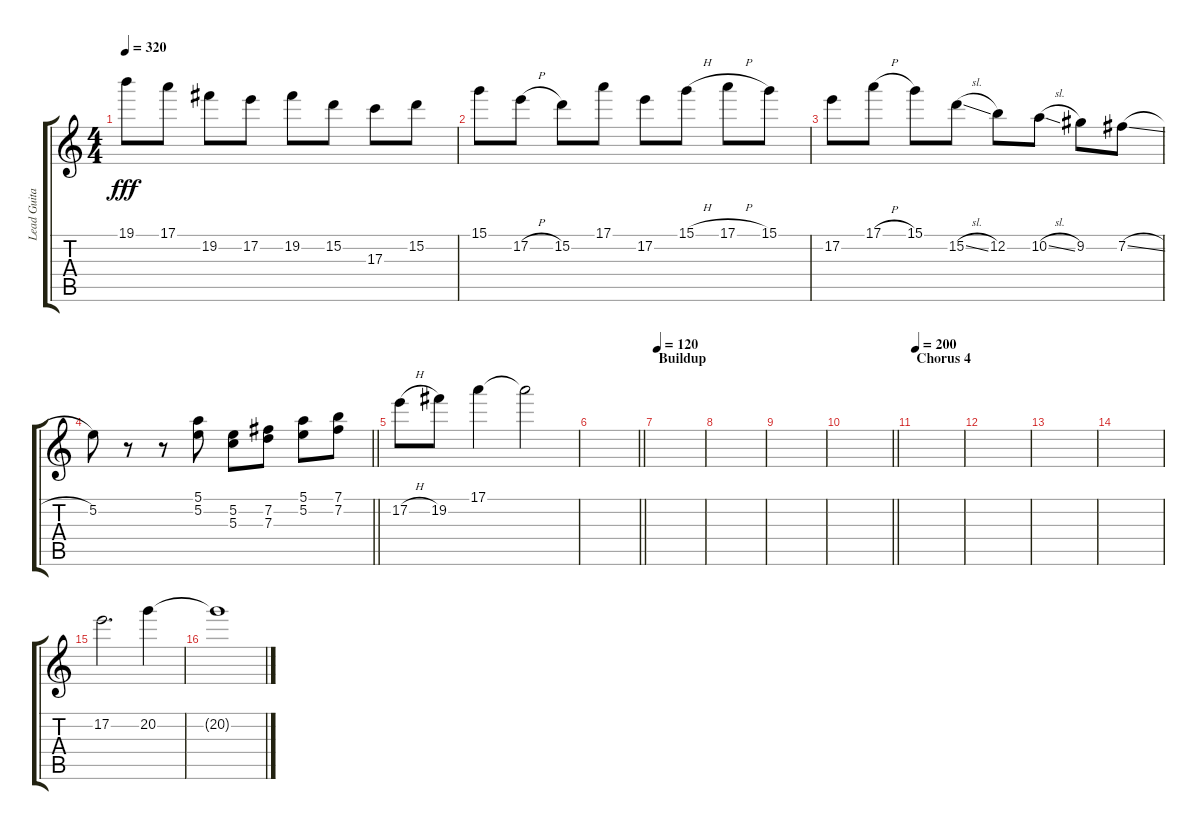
\track ("Lead Guitar" "Lead Guita") {instrument distortionguitar}
\staff {score tabs}
\tuning (E4 B3 G3 D3 A2 E2) {hide}
\ts (4 4)
\tempo 320
\clef g2
\ks c
19.1.8{dy fff} 17.1.8 19.2.8 17.2.8 19.2.8 15.2.8 17.3.8 15.2.8 |
15.1.8 17.2{h}.8 15.2.8 17.1.8 17.2.8 15.1{h}.8 17.1{h}.8 15.1.8 |
17.2.8 17.1{h}.8 15.1.8 15.2{sl}.8 12.2.8 10.2{sl}.8 9.2.8 7.2{sl}.8 |
\barLineRight lightlight
5.2.8 r.8 r.8 (5.1 5.2).8 (5.2 5.3).8 (7.2 7.3).8 (5.1 5.2).8 (7.1 7.2).8 |
17.2{h}.8 19.2.8 17.1.4 17.1{t}.2 |
\barLineRight lightlight
|
\section ("" "Buildup")
\tempo 120
|
|
|
\barLineRight lightlight
|
\section ("" "Chorus 4")
\tempo 200
|
|
|
|
17.2.2{d} 20.2.4 |
20.2{t}.1
